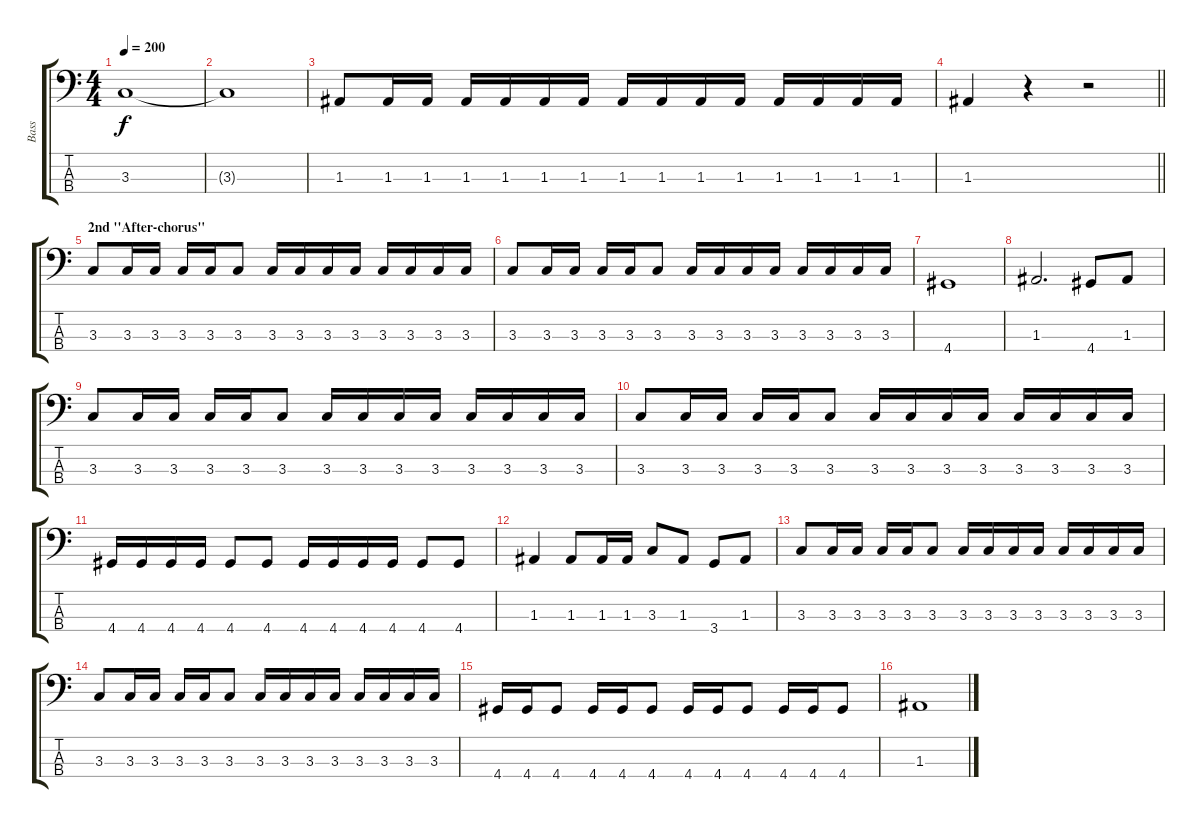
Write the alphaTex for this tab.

\track ("Bass" "Bass") {instrument electricbassfinger}
\staff {score tabs}
\tuning (G2 D2 A1 E1) {hide}
\ts (4 4)
\tempo 200
\clef f4
\ks c
3.3.1{dy f} |
3.3{t}.1 |
1.3.8 1.3.16 1.3.16 1.3.16 1.3.16 1.3.16 1.3.16 1.3.16 1.3.16 1.3.16 1.3.16 1.3.16 1.3.16 1.3.16 1.3.16 |
\barLineRight lightlight
1.3.4 r.4 r.2 |
\section ("" "2nd ''After-chorus''")
3.3.8 3.3.16 3.3.16 3.3.16 3.3.16 3.3.8 3.3.16 3.3.16 3.3.16 3.3.16 3.3.16 3.3.16 3.3.16 3.3.16 |
3.3.8 3.3.16 3.3.16 3.3.16 3.3.16 3.3.8 3.3.16 3.3.16 3.3.16 3.3.16 3.3.16 3.3.16 3.3.16 3.3.16 |
4.4.1 |
1.3.2{d} 4.4.8 1.3.8 |
3.3.8 3.3.16 3.3.16 3.3.16 3.3.16 3.3.8 3.3.16 3.3.16 3.3.16 3.3.16 3.3.16 3.3.16 3.3.16 3.3.16 |
3.3.8 3.3.16 3.3.16 3.3.16 3.3.16 3.3.8 3.3.16 3.3.16 3.3.16 3.3.16 3.3.16 3.3.16 3.3.16 3.3.16 |
4.4.16 4.4.16 4.4.16 4.4.16 4.4.8 4.4.8 4.4.16 4.4.16 4.4.16 4.4.16 4.4.8 4.4.8 |
1.3.4 1.3.8 1.3.16 1.3.16 3.3.8 1.3.8 3.4.8 1.3.8 |
3.3.8 3.3.16 3.3.16 3.3.16 3.3.16 3.3.8 3.3.16 3.3.16 3.3.16 3.3.16 3.3.16 3.3.16 3.3.16 3.3.16 |
3.3.8 3.3.16 3.3.16 3.3.16 3.3.16 3.3.8 3.3.16 3.3.16 3.3.16 3.3.16 3.3.16 3.3.16 3.3.16 3.3.16 |
4.4.16 4.4.16 4.4.8 4.4.16 4.4.16 4.4.8 4.4.16 4.4.16 4.4.8 4.4.16 4.4.16 4.4.8 |
1.3.1
